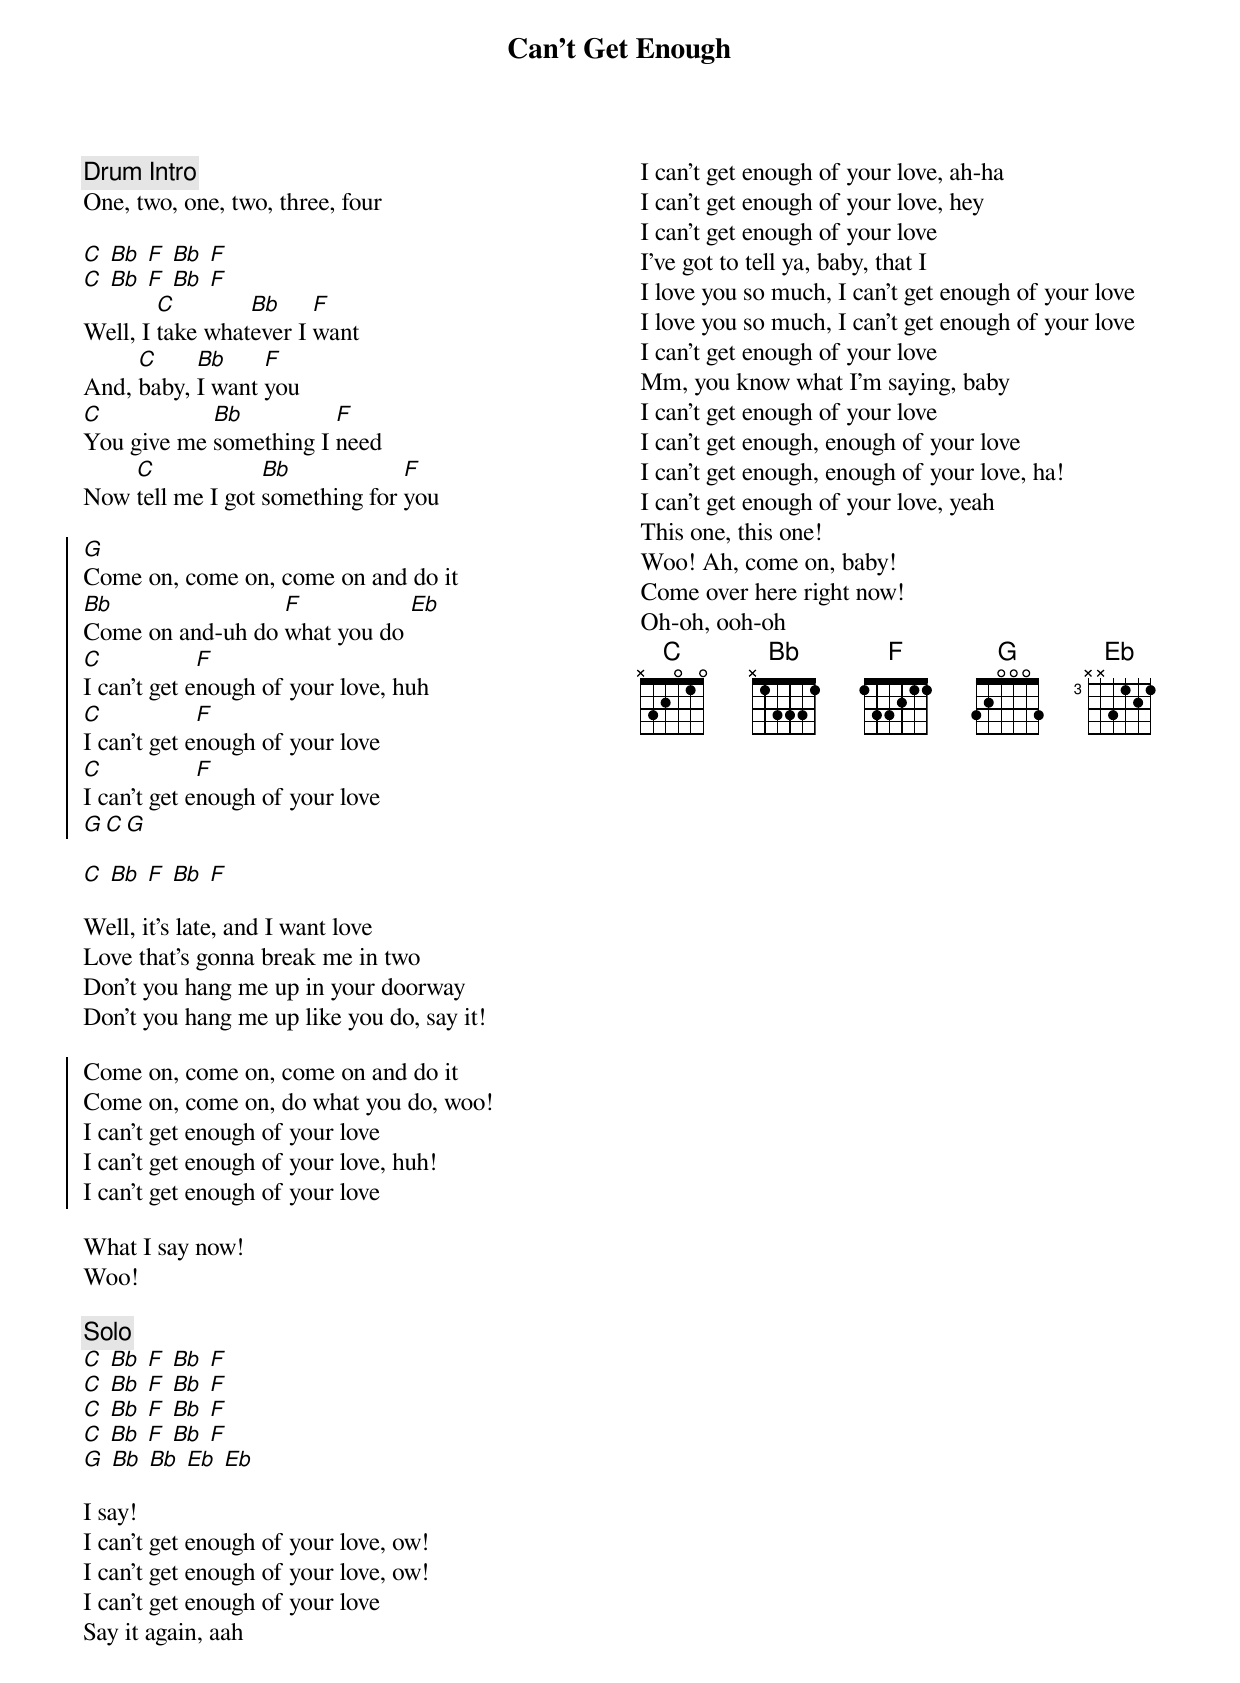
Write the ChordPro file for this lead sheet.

{title: Can't Get Enough}
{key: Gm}
{columns: 2}

{comment: Drum	Intro}
One, two, one, two, three, four

[C] [Bb] [F] [Bb] [F]
[C] [Bb] [F] [Bb] [F]
Well, I [C]take what[Bb]ever I [F]want
And, [C]baby, [Bb]I want [F]you
[C]You give me [Bb]something I [F]need
Now [C]tell me I got [Bb]something for [F]you

{soc}
[G]Come on, come on, come on and do it
[Bb]Come on and-uh do [F]what you do [Eb]
[C]I can't get e[F]nough of your love, huh
[C]I can't get e[F]nough of your love
[C]I can't get e[F]nough of your love
[G][C][G]
{eoc}

[C] [Bb] [F] [Bb] [F]

Well, it's late, and I want love
Love that's gonna break me in two
Don't you hang me up in your doorway
Don't you hang me up like you do, say it!

{soc}
Come on, come on, come on and do it
Come on, come on, do what you do, woo!
I can't get enough of your love
I can't get enough of your love, huh!
I can't get enough of your love
{eoc}

What I say now!
Woo!

{comment: Solo}
[C] [Bb] [F] [Bb] [F]
[C] [Bb] [F] [Bb] [F]
[C] [Bb] [F] [Bb] [F]
[C] [Bb] [F] [Bb] [F]
[G] [Bb] [Bb] [Eb] [Eb]

I say!
I can't get enough of your love, ow!
I can't get enough of your love, ow!
I can't get enough of your love
Say it again, aah
I can't get enough of your love, ah-ha
I can't get enough of your love, hey
I can't get enough of your love
I've got to tell ya, baby, that I
I love you so much, I can't get enough of your love
I love you so much, I can't get enough of your love
I can't get enough of your love
Mm, you know what I'm saying, baby
I can't get enough of your love
I can't get enough, enough of your love
I can't get enough, enough of your love, ha!
I can't get enough of your love, yeah
This one, this one!
Woo! Ah, come on, baby!
Come over here right now!
Oh-oh, ooh-oh
